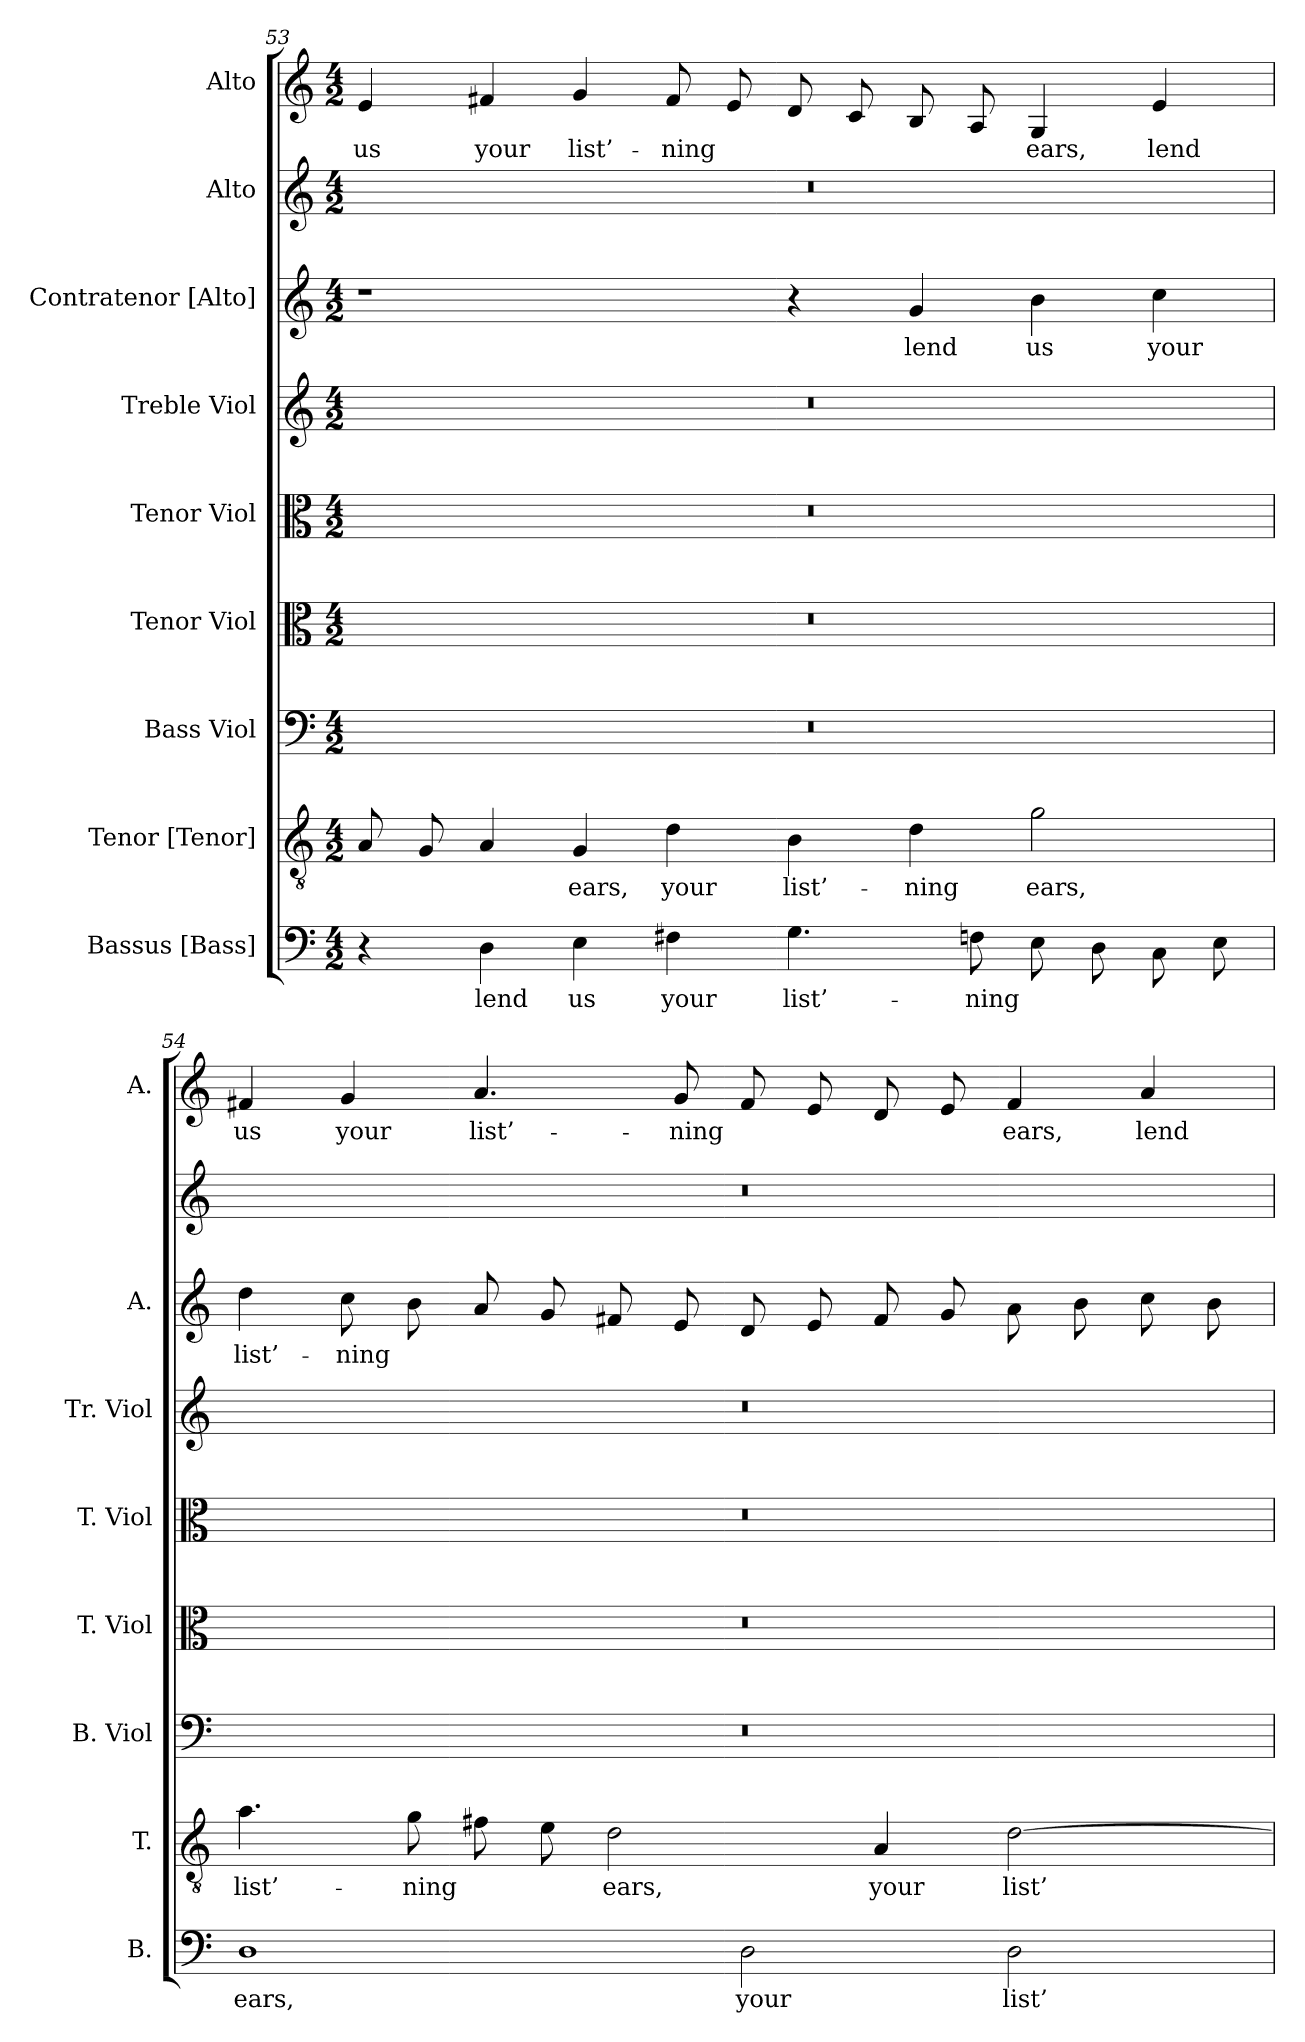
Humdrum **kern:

**kern	**text	**kern	**text	**kern	**kern	**kern	**kern	**kern	**text	**kern	**kern	**text
*part9	*part9	*part8	*part8	*part7	*part6	*part5	*part4	*part3	*part3	*part2	*part1	*part1
*staff9	*staff9	*staff8	*staff8	*staff7	*staff6	*staff5	*staff4	*staff3	*staff3	*staff2	*staff1	*staff1
*I"Bassus [Bass]	*	*I"Tenor [Tenor]	*	*I"Bass Viol	*I"Tenor Viol	*I"Tenor Viol	*I"Treble Viol	*I"Contratenor [Alto]	*	*I"Alto	*I"Alto	*
*I'B.	*	*I'T.	*	*I'B. Viol	*I'T. Viol	*I'T. Viol	*I'Tr. Viol	*I'A.	*	*	*I'A.	*
*clefF4	*	*clefGv2	*	*clefF4	*clefC3	*clefC3	*clefG2	*clefG2	*	*clefG2	*clefG2	*
*	*	*ITrd7c12	*	*	*	*	*	*	*	*	*	*
*k[]	*	*k[]	*	*k[]	*k[]	*k[]	*k[]	*k[]	*	*k[]	*k[]	*
*C:	*	*C:	*	*C:	*C:	*C:	*C:	*C:	*	*C:	*C:	*
*M4/2	*	*M4/2	*	*M4/2	*M4/2	*M4/2	*M4/2	*M4/2	*	*M4/2	*M4/2	*
=53	=53	=53	=53	=53	=53	=53	=53	=53	=53	=53	=53	=53
!	!	!	!	!LO:N:vis=1	!LO:N:vis=1	!LO:N:vis=1	!LO:N:vis=1	!	!	!LO:N:vis=1	!	!
!	!	!	!	!	!	!	!	!	!	!	!	!LO:LY:b:color=#000000
4r	.	8AAi/	.	0r	0r	0r	0r	1r	.	0r	4ei/	us
.	.	8GGi/	.	.	.	.	.	.	.	.	.	.
!	!LO:LY:b:color=#000000	!	!	!	!	!	!	!	!	!	!	!
!	!	!	!	!	!	!	!	!	!	!	!	!LO:LY:b:color=#000000
4Di\	lend	4AAi/	.	.	.	.	.	.	.	.	4f#Xi/	your
!	!LO:LY:b:color=#000000	!	!	!	!	!	!	!	!	!	!	!
!	!	!	!LO:LY:b:color=#000000	!	!	!	!	!	!	!	!	!
!	!	!	!	!	!	!	!	!	!	!	!	!LO:LY:b:color=#000000
4Ei\	us	4GGi/	ears,	.	.	.	.	.	.	.	4gi/	list’-
!	!LO:LY:b:color=#000000	!	!	!	!	!	!	!	!	!	!	!
!	!	!	!LO:LY:b:color=#000000	!	!	!	!	!	!	!	!	!
!	!	!	!	!	!	!	!	!	!	!	!	!LO:LY:b:color=#000000
4F#Xi\	your	4Di\	your	.	.	.	.	.	.	.	8f#i/	-ning
.	.	.	.	.	.	.	.	.	.	.	8ei/	.
!	!LO:LY:b:color=#000000	!	!	!	!	!	!	!	!	!	!	!
!	!	!	!LO:LY:b:color=#000000	!	!	!	!	!	!	!	!	!
4.Gi\	list’-	4BBi\	list’-	.	.	.	.	4r	.	.	8di/	.
.	.	.	.	.	.	.	.	.	.	.	8ci/	.
!	!	!	!LO:LY:b:color=#000000	!	!	!	!	!	!	!	!	!
!	!	!	!	!	!	!	!	!	!LO:LY:b:color=#000000	!	!	!
.	.	4Di\	-ning	.	.	.	.	4gi/	lend	.	8Bi/	.
!	!LO:LY:b:color=#000000	!	!	!	!	!	!	!	!	!	!	!
8Fni\	-ning	.	.	.	.	.	.	.	.	.	8Ai/	.
!	!	!	!LO:LY:b:color=#000000	!	!	!	!	!	!	!	!	!
!	!	!	!	!	!	!	!	!	!LO:LY:b:color=#000000	!	!	!
!	!	!	!	!	!	!	!	!	!	!	!	!LO:LY:b:color=#000000
8Ei\	.	2Gi\	ears,	.	.	.	.	4bi\	us	.	4Gi/	ears,
8Di\	.	.	.	.	.	.	.	.	.	.	.	.
!	!	!	!	!	!	!	!	!	!LO:LY:b:color=#000000	!	!	!
!	!	!	!	!	!	!	!	!	!	!	!	!LO:LY:b:color=#000000
8Ci\	.	.	.	.	.	.	.	4cci\	your	.	4ei/	lend
8Ei\	.	.	.	.	.	.	.	.	.	.	.	.
!!LO:LB:g=z
=54	=54	=54	=54	=54	=54	=54	=54	=54	=54	=54	=54	=54
!	!LO:LY:b:color=#000000	!	!	!	!	!	!	!	!	!	!	!
!	!	!	!LO:LY:b:color=#000000	!LO:N:vis=1	!LO:N:vis=1	!LO:N:vis=1	!LO:N:vis=1	!	!	!	!	!
!	!	!	!	!	!	!	!	!	!LO:LY:b:color=#000000	!LO:N:vis=1	!	!
!	!	!	!	!	!	!	!	!	!	!	!	!LO:LY:b:color=#000000
1Di	ears,	4.Ai\	list’-	0r	0r	0r	0r	4ddi\	list’-	0r	4f#Xi/	us
!	!	!	!	!	!	!	!	!	!LO:LY:b:color=#000000	!	!	!
!	!	!	!	!	!	!	!	!	!	!	!	!LO:LY:b:color=#000000
.	.	.	.	.	.	.	.	8cci\	-ning	.	4gi/	your
!	!	!	!LO:LY:b:color=#000000	!	!	!	!	!	!	!	!	!
.	.	8Gi\	-ning	.	.	.	.	8bi\	.	.	.	.
!	!	!	!	!	!	!	!	!	!	!	!	!LO:LY:b:color=#000000
.	.	8F#Xi\	.	.	.	.	.	8ai/	.	.	4.ai/	list’-
.	.	8Ei\	.	.	.	.	.	8gi/	.	.	.	.
!	!	!	!LO:LY:b:color=#000000	!	!	!	!	!	!	!	!	!
.	.	2Di\	ears,	.	.	.	.	8f#Xi/	.	.	.	.
!	!	!	!	!	!	!	!	!	!	!	!	!LO:LY:b:color=#000000
.	.	.	.	.	.	.	.	8ei/	.	.	8gi/	-ning
!	!LO:LY:b:color=#000000	!	!	!	!	!	!	!	!	!	!	!
2Di\	your	.	.	.	.	.	.	8di/	.	.	8f#i/	.
.	.	.	.	.	.	.	.	8ei/	.	.	8ei/	.
!	!	!	!LO:LY:b:color=#000000	!	!	!	!	!	!	!	!	!
.	.	4AAi/	your	.	.	.	.	8f#i/	.	.	8di/	.
.	.	.	.	.	.	.	.	8gi/	.	.	8ei/	.
!	!LO:LY:b:color=#000000	!	!	!	!	!	!	!	!	!	!	!
!	!	!	!LO:LY:b:color=#000000	!	!	!	!	!	!	!	!	!
!	!	!	!	!	!	!	!	!	!	!	!	!LO:LY:b:color=#000000
2Di\	list’-	[2Di\	list’-	.	.	.	.	8ai\	.	.	4f#i/	ears,
.	.	.	.	.	.	.	.	8bi\	.	.	.	.
!	!	!	!	!	!	!	!	!	!	!	!	!LO:LY:b:color=#000000
.	.	.	.	.	.	.	.	8cci\	.	.	4ai/	lend
.	.	.	.	.	.	.	.	8bi\	.	.	.	.
=	=	=	=	=	=	=	=	=	=	=	=	=
*-	*-	*-	*-	*-	*-	*-	*-	*-	*-	*-	*-	*-
